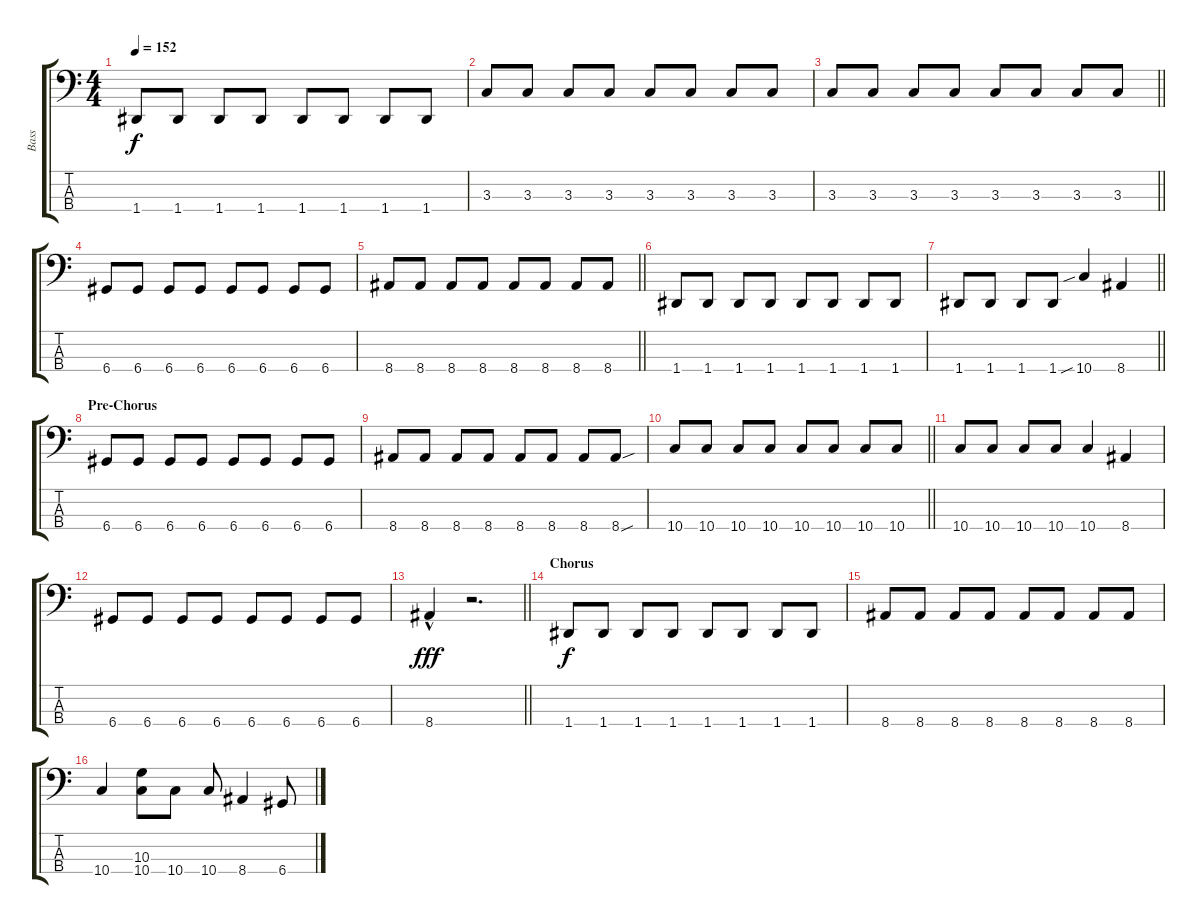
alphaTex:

\track ("Bass" "Bass") {instrument electricbasspick}
\staff {score tabs}
\tuning (G2 D2 A1 D1) {hide}
\ts (4 4)
\tempo 152
\clef f4
\ks c
1.4.8{dy f} 1.4.8 1.4.8 1.4.8 1.4.8 1.4.8 1.4.8 1.4.8 |
3.3.8 3.3.8 3.3.8 3.3.8 3.3.8 3.3.8 3.3.8 3.3.8 |
\barLineRight lightlight
3.3.8 3.3.8 3.3.8 3.3.8 3.3.8 3.3.8 3.3.8 3.3.8 |
6.4.8 6.4.8 6.4.8 6.4.8 6.4.8 6.4.8 6.4.8 6.4.8 |
\barLineRight lightlight
8.4.8 8.4.8 8.4.8 8.4.8 8.4.8 8.4.8 8.4.8 8.4.8 |
1.4.8 1.4.8 1.4.8 1.4.8 1.4.8 1.4.8 1.4.8 1.4.8 |
\barLineRight lightlight
1.4.8 1.4.8 1.4.8 1.4.8 10.4{sib}.4 8.4.4 |
\section ("" "Pre-Chorus")
6.4.8 6.4.8 6.4.8 6.4.8 6.4.8 6.4.8 6.4.8 6.4.8 |
8.4.8 8.4.8 8.4.8 8.4.8 8.4.8 8.4.8 8.4.8 8.4{sou}.8 |
\barLineRight lightlight
10.4.8 10.4.8 10.4.8 10.4.8 10.4.8 10.4.8 10.4.8 10.4.8 |
10.4.8 10.4.8 10.4.8 10.4.8 10.4.4 8.4.4 |
6.4.8 6.4.8 6.4.8 6.4.8 6.4.8 6.4.8 6.4.8 6.4.8 |
\barLineRight lightlight
8.4{hac}.4{dy fff} r.2{d} |
\section ("" "Chorus")
1.4.8{dy f} 1.4.8 1.4.8 1.4.8 1.4.8 1.4.8 1.4.8 1.4.8 |
8.4.8 8.4.8 8.4.8 8.4.8 8.4.8 8.4.8 8.4.8 8.4.8 |
10.4.4 (10.3 10.4).8 10.4.8 10.4.8 8.4.4 6.4.8
